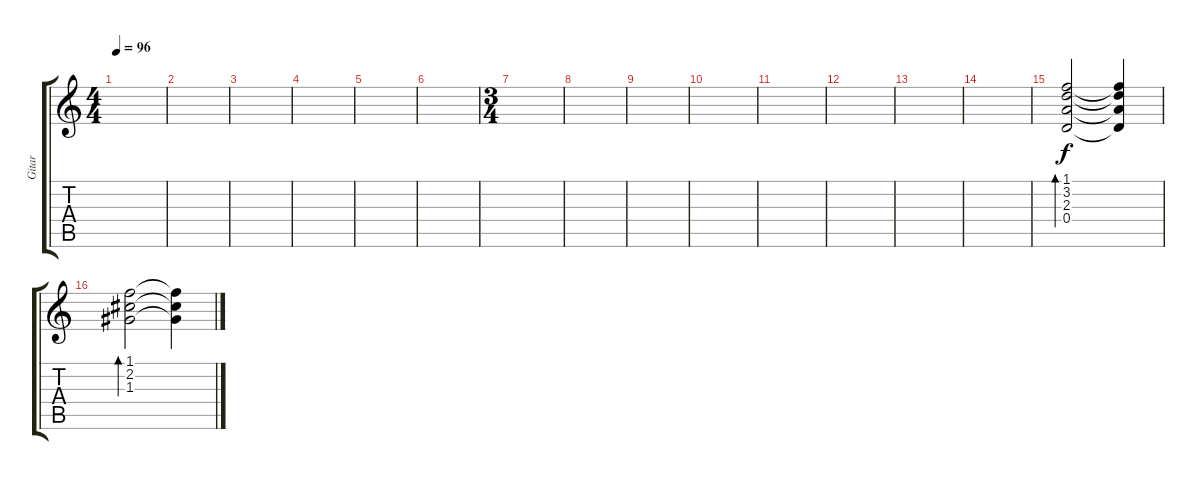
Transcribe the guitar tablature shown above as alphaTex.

\track ("Gitar " "Gitar ") {instrument electricguitarjazz}
\staff {score tabs}
\tuning (E4 B3 G3 D3 A2 E2) {hide}
\ts (4 4)
\tempo 96
\clef g2
\ks c
|
|
|
|
|
|
\ts (3 4)
|
|
|
|
|
|
|
|
(1.1 3.2 2.3 0.4).2{bd 120} (1.1{t} 3.2{t} 2.3{t} 0.4{t}).4 |
(1.1 2.2 1.3).2{bd 120} (1.1{t} 2.2{t} 1.3{t}).4
